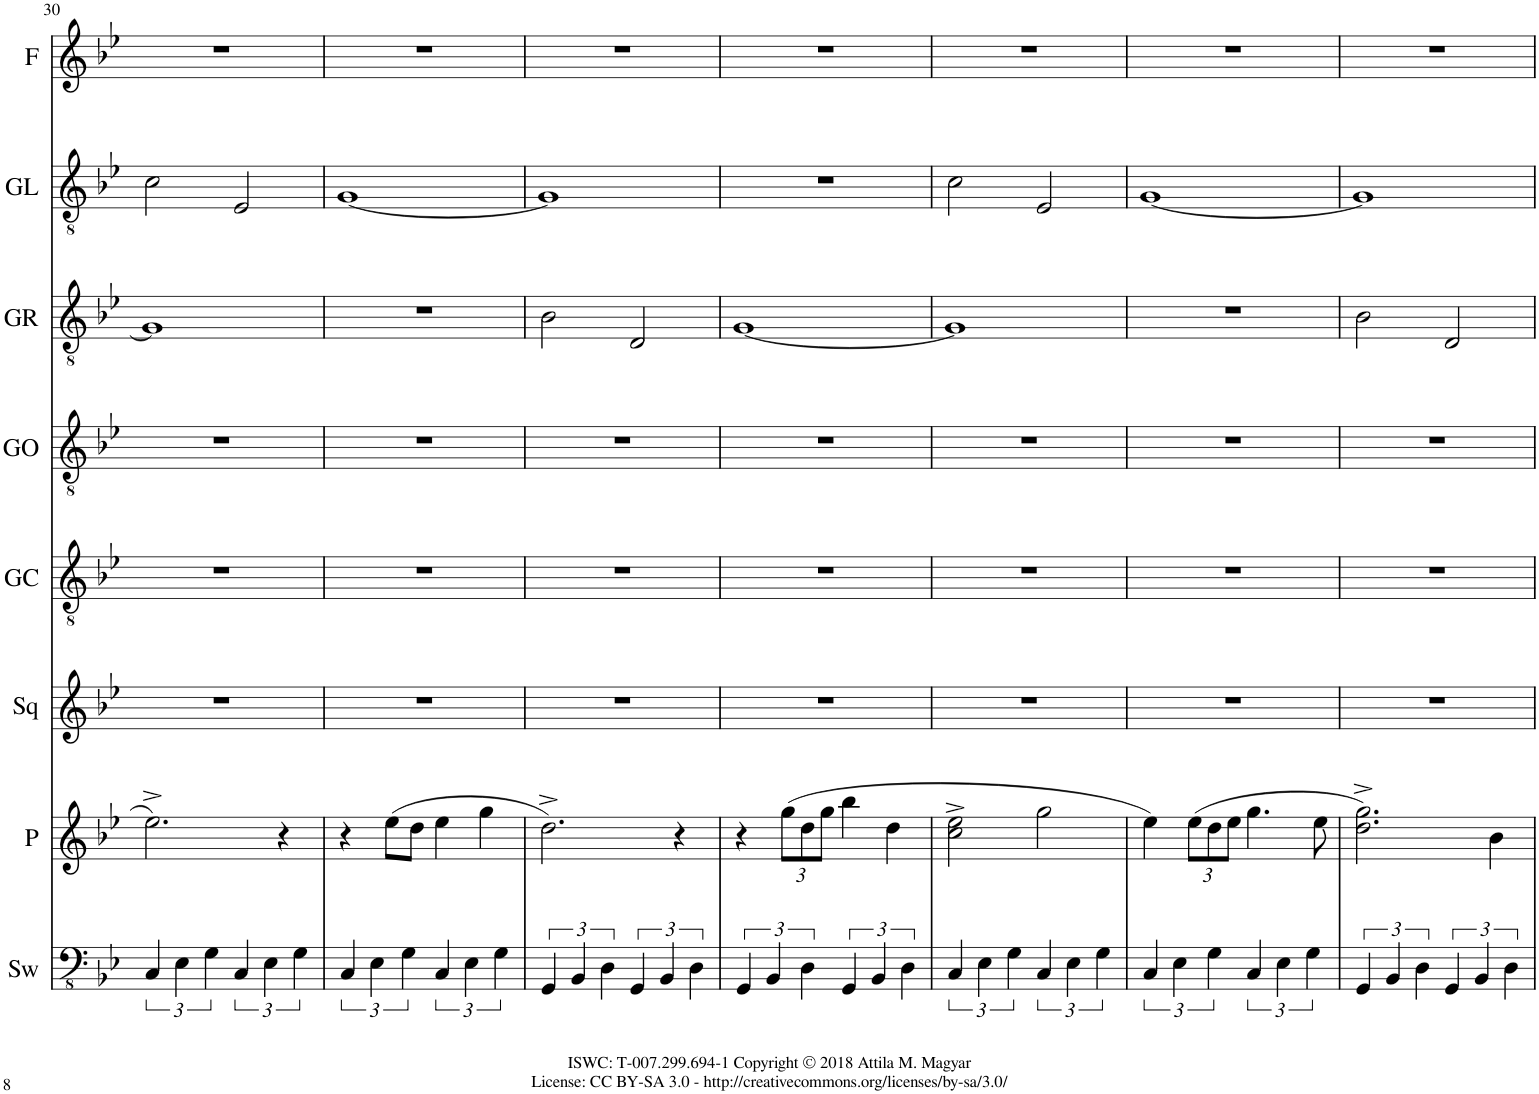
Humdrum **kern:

**kern	**kern	**kern	**kern	**kern	**kern	**kern	**kern
*part8	*part7	*part6	*part5	*part4	*part3	*part2	*part1
*staff8	*staff7	*staff6	*staff5	*staff4	*staff3	*staff2	*staff1
*I"Saw	*I"Piano	*I"Square	*I"Guitar Center	*I"Guitar Outro	*I"Guitar Right	*I"Guitar Left	*I"Flute
*I'Sw	*I'P	*I'Sq	*I'GC	*I'GO	*I'GR	*I'GL	*I'F
!!LO:PB:g=z
*clefFv4	*clefG2	*clefG2	*clefGv2	*clefGv2	*clefGv2	*clefGv2	*clefG2
*k[b-e-]	*k[b-e-]	*k[b-e-]	*k[b-e-]	*k[b-e-]	*k[b-e-]	*k[b-e-]	*k[b-e-]
*M4/4	*M4/4	*M4/4	*M4/4	*M4/4	*M4/4	*M4/4	*M4/4
=30	=30	=30	=30	=30	=30	=30	=30
6CC/	2.ee-^\	1r	1r	1r	1G]	2c\	1r
6EE-\	.	.	.	.	.	.	.
6GG\	.	.	.	.	.	.	.
6CC/	.	.	.	.	.	2E-/	.
6EE-\	.	.	.	.	.	.	.
.	4r	.	.	.	.	.	.
6GG\	.	.	.	.	.	.	.
=31	=31	=31	=31	=31	=31	=31	=31
6CC/	4r	1r	1r	1r	1r	[1G	1r
6EE-\	.	.	.	.	.	.	.
.	(8ee-\L	.	.	.	.	.	.
6GG\	.	.	.	.	.	.	.
.	8dd\J	.	.	.	.	.	.
6CC/	4ee-\	.	.	.	.	.	.
6EE-\	.	.	.	.	.	.	.
.	4gg\	.	.	.	.	.	.
6GG\	.	.	.	.	.	.	.
=32	=32	=32	=32	=32	=32	=32	=32
6GGG/	2.dd^\)	1r	1r	1r	2B-\	1G]	1r
6BBB-/	.	.	.	.	.	.	.
6DD\	.	.	.	.	.	.	.
6GGG/	.	.	.	.	2D/	.	.
6BBB-/	.	.	.	.	.	.	.
.	4r	.	.	.	.	.	.
6DD\	.	.	.	.	.	.	.
=33	=33	=33	=33	=33	=33	=33	=33
6GGG/	4r	1r	1r	1r	[1G	1r	1r
6BBB-/	.	.	.	.	.	.	.
*	*Xbrackettup	*	*	*	*	*	*
.	(12gg\L	.	.	.	.	.	.
6DD\	12dd\	.	.	.	.	.	.
.	12gg\J	.	.	.	.	.	.
6GGG/	4bb-\	.	.	.	.	.	.
6BBB-/	.	.	.	.	.	.	.
.	4dd\	.	.	.	.	.	.
6DD\	.	.	.	.	.	.	.
=34	=34	=34	=34	=34	=34	=34	=34
6CC/	2cc\^ 2ee-\^	1r	1r	1r	1G]	2c\	1r
6EE-\	.	.	.	.	.	.	.
6GG\	.	.	.	.	.	.	.
6CC/	2gg\	.	.	.	.	2E-/	.
6EE-\	.	.	.	.	.	.	.
6GG\	.	.	.	.	.	.	.
=35	=35	=35	=35	=35	=35	=35	=35
6CC/	4ee-\)	1r	1r	1r	1r	[1G	1r
6EE-\	.	.	.	.	.	.	.
.	(12ee-\L	.	.	.	.	.	.
6GG\	12dd\	.	.	.	.	.	.
.	12ee-\J	.	.	.	.	.	.
6CC/	4.gg\	.	.	.	.	.	.
6EE-\	.	.	.	.	.	.	.
6GG\	.	.	.	.	.	.	.
.	8ee-\	.	.	.	.	.	.
=36	=36	=36	=36	=36	=36	=36	=36
6GGG/	2.dd\^ 2.gg\^)	1r	1r	1r	2B-\	1G]	1r
6BBB-/	.	.	.	.	.	.	.
6DD\	.	.	.	.	.	.	.
6GGG/	.	.	.	.	2D/	.	.
6BBB-/	.	.	.	.	.	.	.
.	4b-\	.	.	.	.	.	.
6DD\	.	.	.	.	.	.	.
=	=	=	=	=	=	=	=
*-	*-	*-	*-	*-	*-	*-	*-
